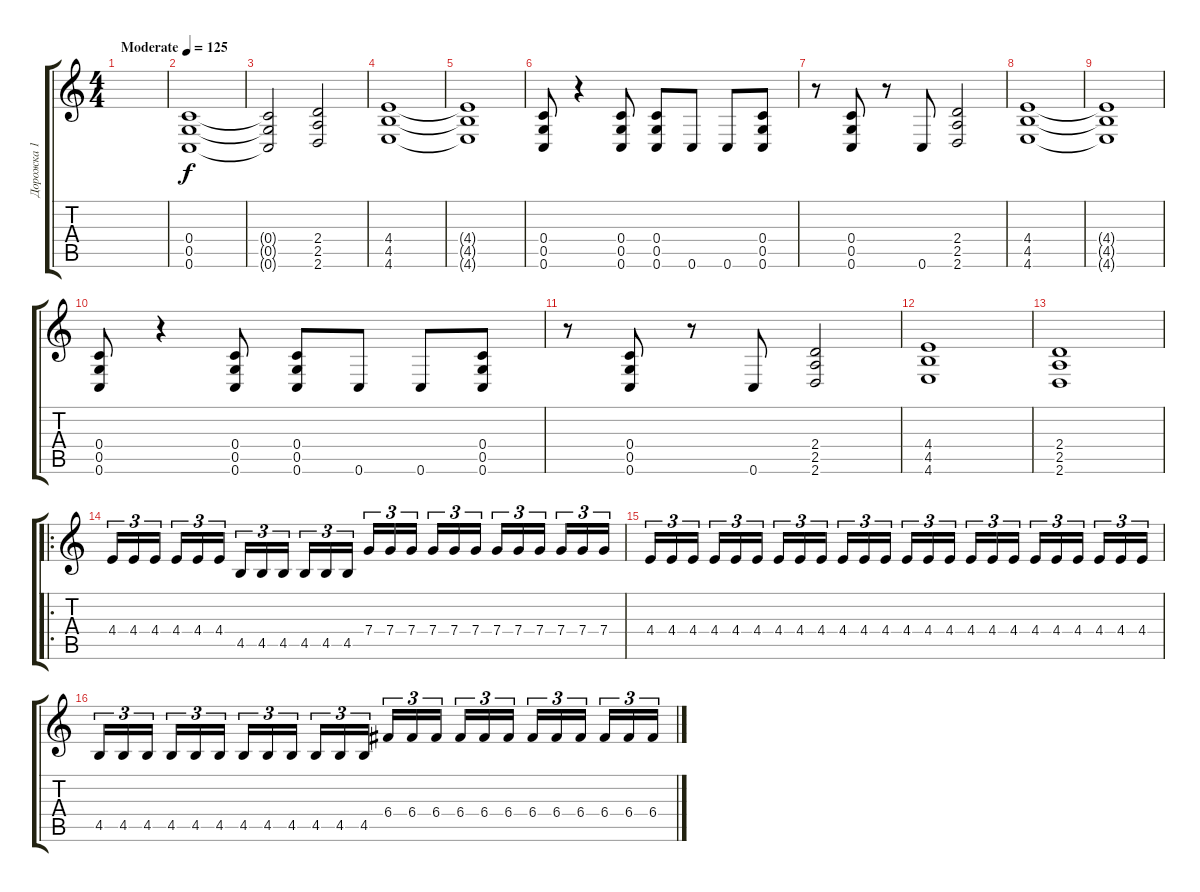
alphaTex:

\track ("Дорожка 1" "Дорожка 1") {instrument overdrivenguitar}
\staff {score tabs}
\tuning (D4 A3 F3 C3 G2 C2) {hide}
\ts (4 4)
\tempo (125 "Moderate")
\clef g2
\ks c
|
(0.4 0.5 0.6).1 |
(0.4{t} 0.5{t} 0.6{t}).2 (2.4 2.5 2.6).2 |
(4.4 4.5 4.6).1 |
(4.4{t} 4.5{t} 4.6{t}).1 |
(0.4 0.5 0.6).8 r.4 (0.4 0.5 0.6).8 (0.4 0.5 0.6).8 0.6.8 0.6.8 (0.4 0.5 0.6).8 |
r.8 (0.4 0.5 0.6).8 r.8 0.6.8 (2.4 2.5 2.6).2 |
(4.4 4.5 4.6).1 |
(4.4{t} 4.5{t} 4.6{t}).1 |
(0.4 0.5 0.6).8 r.4 (0.4 0.5 0.6).8 (0.4 0.5 0.6).8 0.6.8 0.6.8 (0.4 0.5 0.6).8 |
r.8 (0.4 0.5 0.6).8 r.8 0.6.8 (2.4 2.5 2.6).2 |
(4.4 4.5 4.6).1 |
(2.4 2.5 2.6).1 |
\ro
4.4.16{tu (3 2) volume 13} 4.4.16{tu (3 2)} 4.4.16{tu (3 2) beam splitsecondary} 4.4.16{tu (3 2)} 4.4.16{tu (3 2)} 4.4.16{tu (3 2)} 4.5.16{tu (3 2)} 4.5.16{tu (3 2)} 4.5.16{tu (3 2) beam splitsecondary} 4.5.16{tu (3 2)} 4.5.16{tu (3 2)} 4.5.16{tu (3 2)} 7.4.16{tu (3 2)} 7.4.16{tu (3 2)} 7.4.16{tu (3 2) beam splitsecondary} 7.4.16{tu (3 2)} 7.4.16{tu (3 2)} 7.4.16{tu (3 2)} 7.4.16{tu (3 2)} 7.4.16{tu (3 2)} 7.4.16{tu (3 2) beam splitsecondary} 7.4.16{tu (3 2)} 7.4.16{tu (3 2)} 7.4.16{tu (3 2)} |
4.4.16{tu (3 2)} 4.4.16{tu (3 2)} 4.4.16{tu (3 2) beam splitsecondary} 4.4.16{tu (3 2)} 4.4.16{tu (3 2)} 4.4.16{tu (3 2)} 4.4.16{tu (3 2)} 4.4.16{tu (3 2)} 4.4.16{tu (3 2) beam splitsecondary} 4.4.16{tu (3 2)} 4.4.16{tu (3 2)} 4.4.16{tu (3 2)} 4.4.16{tu (3 2)} 4.4.16{tu (3 2)} 4.4.16{tu (3 2) beam splitsecondary} 4.4.16{tu (3 2)} 4.4.16{tu (3 2)} 4.4.16{tu (3 2)} 4.4.16{tu (3 2)} 4.4.16{tu (3 2)} 4.4.16{tu (3 2) beam splitsecondary} 4.4.16{tu (3 2)} 4.4.16{tu (3 2)} 4.4.16{tu (3 2)} |
4.5.16{tu (3 2)} 4.5.16{tu (3 2)} 4.5.16{tu (3 2) beam splitsecondary} 4.5.16{tu (3 2)} 4.5.16{tu (3 2)} 4.5.16{tu (3 2)} 4.5.16{tu (3 2)} 4.5.16{tu (3 2)} 4.5.16{tu (3 2) beam splitsecondary} 4.5.16{tu (3 2)} 4.5.16{tu (3 2)} 4.5.16{tu (3 2)} 6.4.16{tu (3 2)} 6.4.16{tu (3 2)} 6.4.16{tu (3 2) beam splitsecondary} 6.4.16{tu (3 2)} 6.4.16{tu (3 2)} 6.4.16{tu (3 2)} 6.4.16{tu (3 2)} 6.4.16{tu (3 2)} 6.4.16{tu (3 2) beam splitsecondary} 6.4.16{tu (3 2)} 6.4.16{tu (3 2)} 6.4.16{tu (3 2)}
